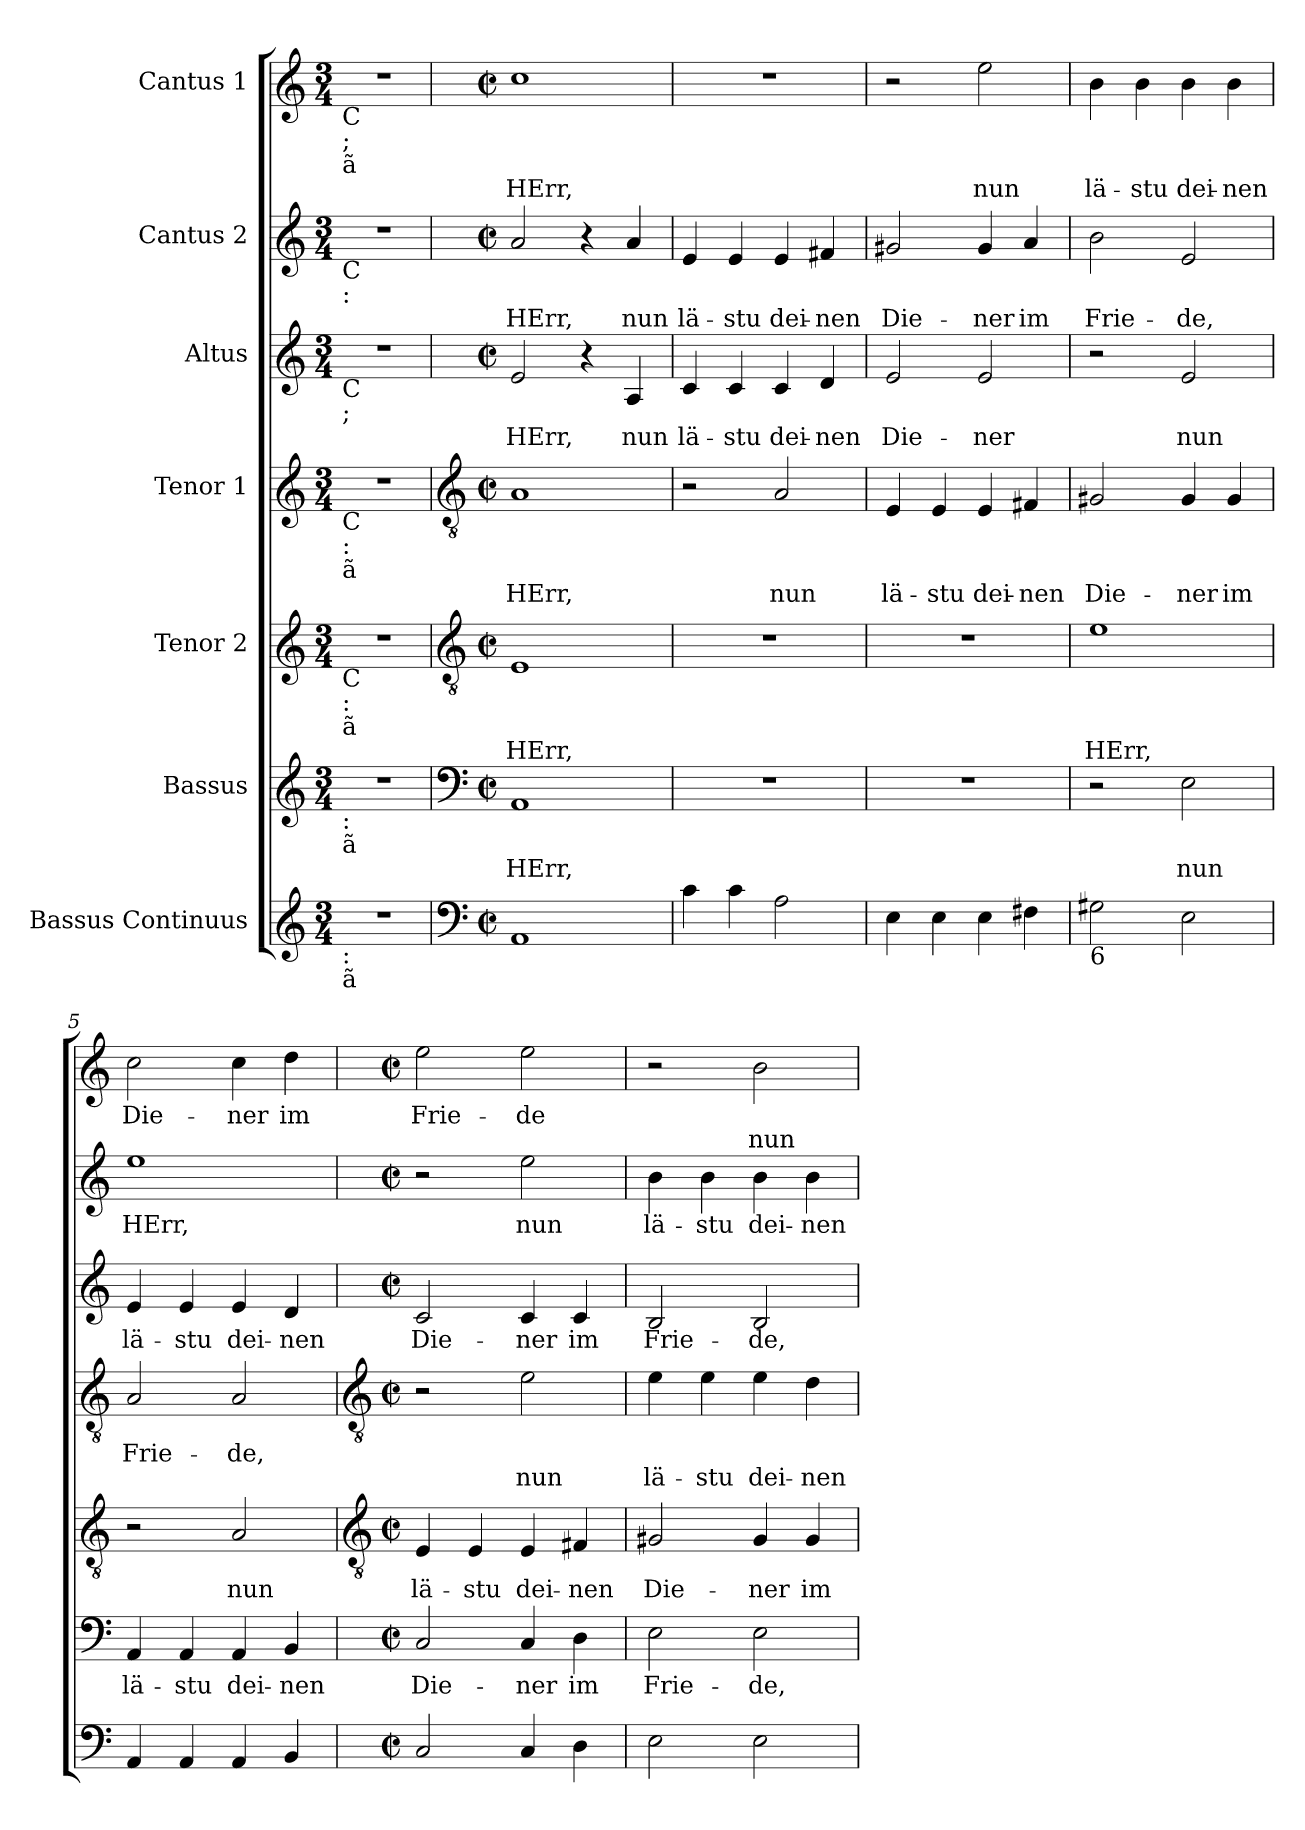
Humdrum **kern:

**kern	**kern	**text	**kern	**text	**kern	**text	**text	**kern	**text	**kern	**text	**kern	**text	**text
*part7	*part6	*part6	*part5	*part5	*part4	*part4	*part4	*part3	*part3	*part2	*part2	*part1	*part1	*part1
*staff7	*staff6	*staff6	*staff5	*staff5	*staff4	*staff4	*staff4	*staff3	*staff3	*staff2	*staff2	*staff1	*staff1	*staff1
*I"Bassus Continuus	*I"Bassus	*	*I"Tenor 2	*	*I"Tenor 1	*	*	*I"Altus	*	*I"Cantus 2	*	*I"Cantus 1	*	*
*clefG2	*clefG2	*	*clefG2	*	*clefG2	*	*	*clefG2	*	*clefG2	*	*clefG2	*	*
*k[]	*k[]	*	*k[]	*	*k[]	*	*	*k[]	*	*k[]	*	*k[]	*	*
*C:	*C:	*	*C:	*	*C:	*	*	*C:	*	*C:	*	*C:	*	*
*M3/4	*M3/4	*	*M3/4	*	*M3/4	*	*	*M3/4	*	*M3/4	*	*M3/4	*	*
=	=	=	=	=	=	=	=	=	=	=	=	=	=	=
!	!	!	!	!	!	!	!	!	!	!	!	!LO:TX:b:t=C	!	!
!	!	!	!	!	!	!	!	!	!	!	!	!LO:TX:b:t=;	!	!
!	!	!	!	!	!	!	!	!	!	!	!	!LO:TX:b:t=ã	!	!
!	!	!	!	!	!	!	!	!	!	!LO:TX:b:t=C	!	!	!	!
!	!	!	!	!	!	!	!	!	!	!LO:TX:b:t=&colon;	!	!	!	!
!	!	!	!	!	!	!	!	!LO:TX:b:t=C	!	!	!	!	!	!
!	!	!	!	!	!	!	!	!LO:TX:b:t=;	!	!	!	!	!	!
!	!	!	!	!	!LO:TX:b:t=C	!	!	!	!	!	!	!	!	!
!	!	!	!	!	!LO:TX:b:t=&colon;	!	!	!	!	!	!	!	!	!
!	!	!	!	!	!LO:TX:b:t=ã	!	!	!	!	!	!	!	!	!
!	!	!	!LO:TX:b:t=C	!	!	!	!	!	!	!	!	!	!	!
!	!	!	!LO:TX:b:t=&colon;	!	!	!	!	!	!	!	!	!	!	!
!	!	!	!LO:TX:b:t=ã	!	!	!	!	!	!	!	!	!	!	!
!	!LO:TX:b:t=&colon;	!	!	!	!	!	!	!	!	!	!	!	!	!
!	!LO:TX:b:t=ã	!	!	!	!	!	!	!	!	!	!	!	!	!
!LO:TX:b:t=&colon;	!	!	!	!	!	!	!	!	!	!	!	!	!	!
!LO:TX:b:t=ã	!	!	!	!	!	!	!	!	!	!	!	!	!	!
2.r	2.r	.	2.r	.	2.r	.	.	2.r	.	2.r	.	2.r	.	.
!!LO:LB:g=z
=1	=1	=1	=1	=1	=1	=1	=1	=1	=1	=1	=1	=1	=1	=1
*clefF4	*clefF4	*	*clefGv2	*	*clefGv2	*	*	*	*	*	*	*	*	*
*M2/2	*M2/2	*	*M2/2	*	*M2/2	*	*	*M2/2	*	*M2/2	*	*M2/2	*	*
*met(c|)	*met(c|)	*	*met(c|)	*	*met(c|)	*	*	*met(c|)	*	*met(c|)	*	*met(c|)	*	*
!	!	!LO:LY:b	!	!LO:LY:b	!	!LO:LY:b	!	!	!LO:LY:b	!	!LO:LY:b	!	!LO:LY:b	!
1AA	1AA	HErr,	1E	HErr,	1A	HErr,	.	2e	HErr,	2a	HErr,	1cc	HErr,	.
.	.	.	.	.	.	.	.	4r	.	4r	.	.	.	.
!	!	!	!	!	!	!	!	!	!LO:LY:b	!	!LO:LY:b	!	!	!
.	.	.	.	.	.	.	.	4A	nun	4a	nun	.	.	.
=2	=2	=2	=2	=2	=2	=2	=2	=2	=2	=2	=2	=2	=2	=2
!	!	!	!	!	!	!	!	!	!LO:LY:b	!	!LO:LY:b	!	!	!
4c	1r	.	1r	.	2r	.	.	4c	lä-	4e	lä-	1r	.	.
!	!	!	!	!	!	!	!	!	!LO:LY:b	!	!LO:LY:b	!	!	!
4c	.	.	.	.	.	.	.	4c	-stu	4e	-stu	.	.	.
!	!	!	!	!	!	!LO:LY:b	!	!	!LO:LY:b	!	!LO:LY:b	!	!	!
2A	.	.	.	.	2A	nun	.	4c	dei-	4e	dei-	.	.	.
!	!	!	!	!	!	!	!	!	!LO:LY:b	!	!LO:LY:b	!	!	!
.	.	.	.	.	.	.	.	4d	-nen	4f#X	-nen	.	.	.
=3	=3	=3	=3	=3	=3	=3	=3	=3	=3	=3	=3	=3	=3	=3
!	!	!	!	!	!	!LO:LY:b	!	!	!LO:LY:b	!	!LO:LY:b	!	!	!
4E	1r	.	1r	.	4E	lä-	.	2e	Die-	2g#X	Die-	2r	.	.
!	!	!	!	!	!	!LO:LY:b	!	!	!	!	!	!	!	!
4E	.	.	.	.	4E	-stu	.	.	.	.	.	.	.	.
!	!	!	!	!	!	!LO:LY:b	!	!	!LO:LY:b	!	!LO:LY:b	!	!LO:LY:b	!
4E	.	.	.	.	4E	dei-	.	2e	-ner	4g#	-ner	2ee	nun	.
!	!	!	!	!	!	!LO:LY:b	!	!	!	!	!LO:LY:b	!	!	!
4F#X	.	.	.	.	4F#X	-nen	.	.	.	4a	im	.	.	.
=4	=4	=4	=4	=4	=4	=4	=4	=4	=4	=4	=4	=4	=4	=4
!LO:TX:b:t=6	!	!	!	!	!	!	!	!	!	!	!	!	!	!
!	!	!	!	!LO:LY:b	!	!LO:LY:b	!	!	!	!	!LO:LY:b	!	!LO:LY:b	!
2G#X	2r	.	1e	HErr,	2G#X	Die-	.	2r	.	2b	Frie-	4b	lä-	.
!	!	!	!	!	!	!	!	!	!	!	!	!	!LO:LY:b	!
.	.	.	.	.	.	.	.	.	.	.	.	4b	-stu	.
!	!	!LO:LY:b	!	!	!	!LO:LY:b	!	!	!LO:LY:b	!	!LO:LY:b	!	!LO:LY:b	!
2E	2E	nun	.	.	4G#	-ner	.	2e	nun	2e	-de,	4b	dei-	.
!	!	!	!	!	!	!LO:LY:b	!	!	!	!	!	!	!LO:LY:b	!
.	.	.	.	.	4G#	im	.	.	.	.	.	4b	-nen	.
=5	=5	=5	=5	=5	=5	=5	=5	=5	=5	=5	=5	=5	=5	=5
!	!	!LO:LY:b	!	!	!	!LO:LY:b	!	!	!LO:LY:b	!	!LO:LY:b	!	!LO:LY:b	!
4AA	4AA	lä-	2r	.	2A	Frie-	.	4e	lä-	1ee	HErr,	2cc	Die-	.
!	!	!LO:LY:b	!	!	!	!	!	!	!LO:LY:b	!	!	!	!	!
4AA	4AA	-stu	.	.	.	.	.	4e	-stu	.	.	.	.	.
!	!	!LO:LY:b	!	!LO:LY:b	!	!LO:LY:b	!	!	!LO:LY:b	!	!	!	!LO:LY:b	!
4AA	4AA	dei-	2A	nun	2A	-de,	.	4e	dei-	.	.	4cc	-ner	.
!	!	!LO:LY:b	!	!	!	!	!	!	!LO:LY:b	!	!	!	!LO:LY:b	!
4BB	4BB	-nen	.	.	.	.	.	4d	-nen	.	.	4dd	im	.
!!LO:LB:g=z
=6	=6	=6	=6	=6	=6	=6	=6	=6	=6	=6	=6	=6	=6	=6
*	*	*	*clefGv2	*	*clefGv2	*	*	*	*	*	*	*	*	*
*M2/2	*M2/2	*	*M2/2	*	*M2/2	*	*	*M2/2	*	*M2/2	*	*M2/2	*	*
*met(c|)	*met(c|)	*	*met(c|)	*	*met(c|)	*	*	*met(c|)	*	*met(c|)	*	*met(c|)	*	*
!	!	!LO:LY:b	!	!LO:LY:b	!	!	!	!	!LO:LY:b	!	!	!	!LO:LY:b	!
2C	2C	Die-	4E	lä-	2r	.	.	2c	Die-	2r	.	2ee	Frie-	.
!	!	!	!	!LO:LY:b	!	!	!	!	!	!	!	!	!	!
.	.	.	4E	-stu	.	.	.	.	.	.	.	.	.	.
!	!	!LO:LY:b	!	!LO:LY:b	!	!	!LO:LY:b	!	!LO:LY:b	!	!LO:LY:b	!	!LO:LY:b	!
4C	4C	-ner	4E	dei-	2e	.	nun	4c	-ner	2ee	nun	2ee	-de	.
!	!	!LO:LY:b	!	!LO:LY:b	!	!	!	!	!LO:LY:b	!	!	!	!	!
4D	4D	im	4F#X	-nen	.	.	.	4c	im	.	.	.	.	.
=7	=7	=7	=7	=7	=7	=7	=7	=7	=7	=7	=7	=7	=7	=7
!	!	!LO:LY:b	!	!LO:LY:b	!	!	!LO:LY:b	!	!LO:LY:b	!	!LO:LY:b	!	!	!
2E	2E	Frie-	2G#X	Die-	4e	.	lä-	2B	Frie-	4b	lä-	2r	.	.
!	!	!	!	!	!	!	!LO:LY:b	!	!	!	!LO:LY:b	!	!	!
.	.	.	.	.	4e	.	-stu	.	.	4b	-stu	.	.	.
!	!	!LO:LY:b	!	!LO:LY:b	!	!	!LO:LY:b	!	!LO:LY:b	!	!LO:LY:b	!	!	!LO:LY:b
2E	2E	-de,	4G#	-ner	4e	.	dei-	2B	-de,	4b	dei-	2b	.	nun
!	!	!	!	!LO:LY:b	!	!	!LO:LY:b	!	!	!	!LO:LY:b	!	!	!
.	.	.	4G#	im	4d	.	-nen	.	.	4b	-nen	.	.	.
=	=	=	=	=	=	=	=	=	=	=	=	=	=	=
*-	*-	*-	*-	*-	*-	*-	*-	*-	*-	*-	*-	*-	*-	*-
